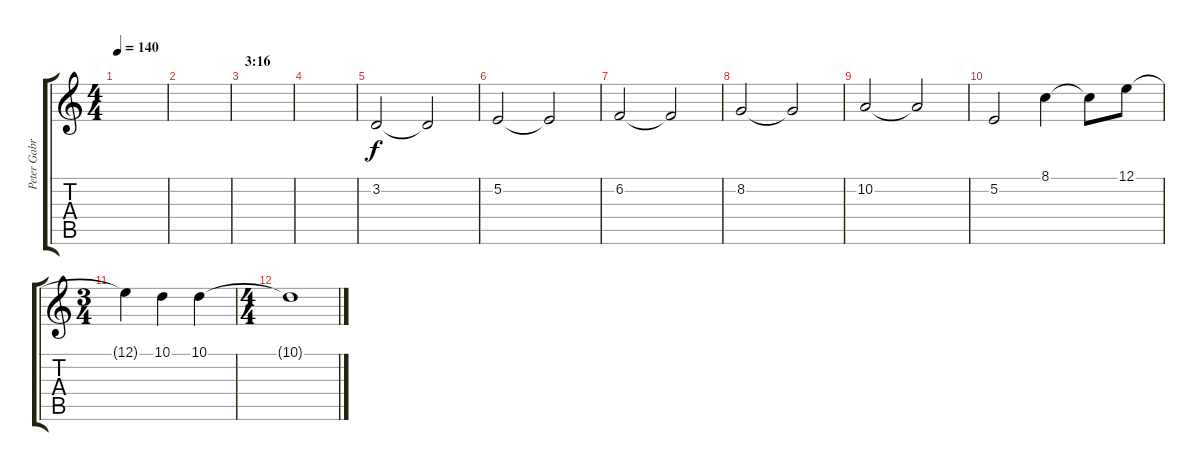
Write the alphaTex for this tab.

\track ("Peter Gabriel (flute)" "Peter Gabr") {instrument flute}
\staff {score tabs}
\tuning (E4 B3 G3 D3 A2 E2) {hide}
\ts (4 4)
\tempo 140
\clef g2
\ks c
|
|
\section ("" "3:16")
|
|
3.2.2 3.2{t}.2 |
5.2.2 5.2{t}.2 |
6.2.2 6.2{t}.2 |
8.2.2 8.2{t}.2 |
10.2.2 10.2{t}.2 |
5.2.2 8.1.4 8.1{t}.8 12.1.8 |
\ts (3 4)
12.1{t}.4 10.1.4 10.1.4 |
\ts (4 4)
10.1{t}.1
